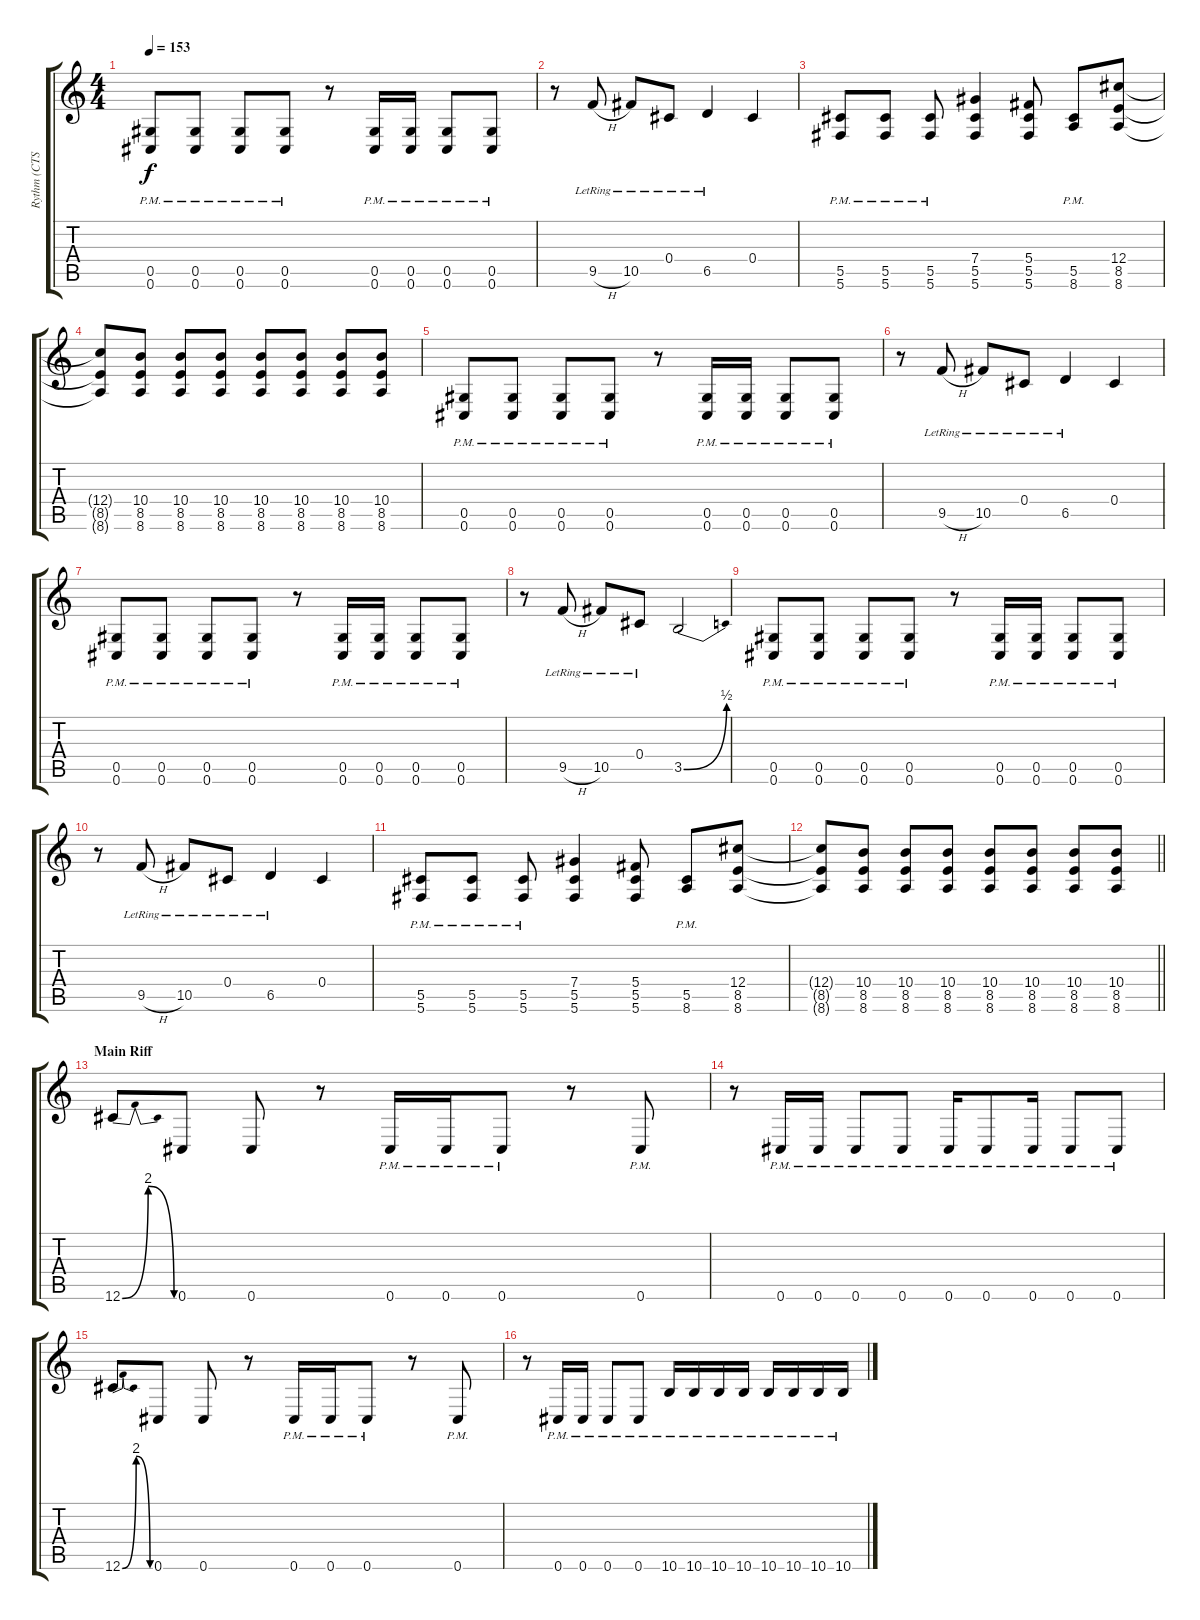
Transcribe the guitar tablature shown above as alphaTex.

\track ("Rythm (CTS) / Lead (IW)" "Rythm (CTS") {instrument distortionguitar}
\staff {score tabs}
\tuning (Eb4 Bb3 Gb3 Db3 Ab2 Db2) {hide}
\ts (4 4)
\tempo 153
\clef g2
\ks c
(0.5{pm} 0.6{pm}).8{dy f} (0.5{pm} 0.6{pm}).8 (0.5{pm} 0.6{pm}).8 (0.5{pm} 0.6{pm}).8 r.8 (0.5{pm} 0.6{pm}).16 (0.5{pm} 0.6{pm}).16 (0.5{pm} 0.6{pm}).8 (0.5{pm} 0.6{pm}).8 |
r.8 9.5{h lr}.8 10.5{lr}.8 0.4{lr}.8 6.5{lr}.4 0.4.4 |
(5.5{pm} 5.6{pm}).8 (5.5{pm} 5.6{pm}).8 (5.5{pm} 5.6{pm}).8 (7.4 5.5 5.6).4 (5.4 5.5 5.6).8 (5.5{pm} 8.6{pm}).8 (12.4 8.5 8.6).8 |
(12.4{t} 8.5{t} 8.6{t}).8 (10.4 8.5 8.6).8 (10.4 8.5 8.6).8 (10.4 8.5 8.6).8 (10.4 8.5 8.6).8 (10.4 8.5 8.6).8 (10.4 8.5 8.6).8 (10.4 8.5 8.6).8 |
(0.5{pm} 0.6{pm}).8 (0.5{pm} 0.6{pm}).8 (0.5{pm} 0.6{pm}).8 (0.5{pm} 0.6{pm}).8 r.8 (0.5{pm} 0.6{pm}).16 (0.5{pm} 0.6{pm}).16 (0.5{pm} 0.6{pm}).8 (0.5{pm} 0.6{pm}).8 |
r.8 9.5{h lr}.8 10.5{lr}.8 0.4{lr}.8 6.5{lr}.4 0.4.4 |
(0.5{pm} 0.6{pm}).8 (0.5{pm} 0.6{pm}).8 (0.5{pm} 0.6{pm}).8 (0.5{pm} 0.6{pm}).8 r.8 (0.5{pm} 0.6{pm}).16 (0.5{pm} 0.6{pm}).16 (0.5{pm} 0.6{pm}).8 (0.5{pm} 0.6{pm}).8 |
r.8 9.5{h lr}.8 10.5{lr}.8 0.4{lr}.8 3.5{be (bend 0 0 60 2)}.2 |
(0.5{pm} 0.6{pm}).8 (0.5{pm} 0.6{pm}).8 (0.5{pm} 0.6{pm}).8 (0.5{pm} 0.6{pm}).8 r.8 (0.5{pm} 0.6{pm}).16 (0.5{pm} 0.6{pm}).16 (0.5{pm} 0.6{pm}).8 (0.5{pm} 0.6{pm}).8 |
r.8 9.5{h lr}.8 10.5{lr}.8 0.4{lr}.8 6.5{lr}.4 0.4.4 |
(5.5{pm} 5.6{pm}).8 (5.5{pm} 5.6{pm}).8 (5.5{pm} 5.6{pm}).8 (7.4 5.5 5.6).4 (5.4 5.5 5.6).8 (5.5{pm} 8.6{pm}).8 (12.4 8.5 8.6).8 |
\barLineRight lightlight
(12.4{t} 8.5{t} 8.6{t}).8 (10.4 8.5 8.6).8 (10.4 8.5 8.6).8 (10.4 8.5 8.6).8 (10.4 8.5 8.6).8 (10.4 8.5 8.6).8 (10.4 8.5 8.6).8 (10.4 8.5 8.6).8 |
\section ("" "Main Riff")
12.6{be (bendrelease 0 0 30 8 30 8 60 0)}.8 0.6.8 0.6.8 r.8 0.6{pm}.16 0.6{pm}.16 0.6{pm}.8 r.8 0.6{pm}.8 |
r.8 0.6{pm}.16 0.6{pm}.16 0.6{pm}.8 0.6{pm}.8 0.6{pm}.16 0.6{pm}.8 0.6{pm}.16 0.6{pm}.8 0.6{pm}.8 |
12.6{be (bendrelease 0 0 30 8 30 8 60 0)}.8 0.6.8 0.6.8 r.8 0.6{pm}.16 0.6{pm}.16 0.6{pm}.8 r.8 0.6{pm}.8 |
r.8 0.6{pm}.16 0.6{pm}.16 0.6{pm}.8 0.6{pm}.8 10.6{pm}.16 10.6{pm}.16 10.6{pm}.16 10.6{pm}.16 10.6{pm}.16 10.6{pm}.16 10.6{pm}.16 10.6{pm}.16
